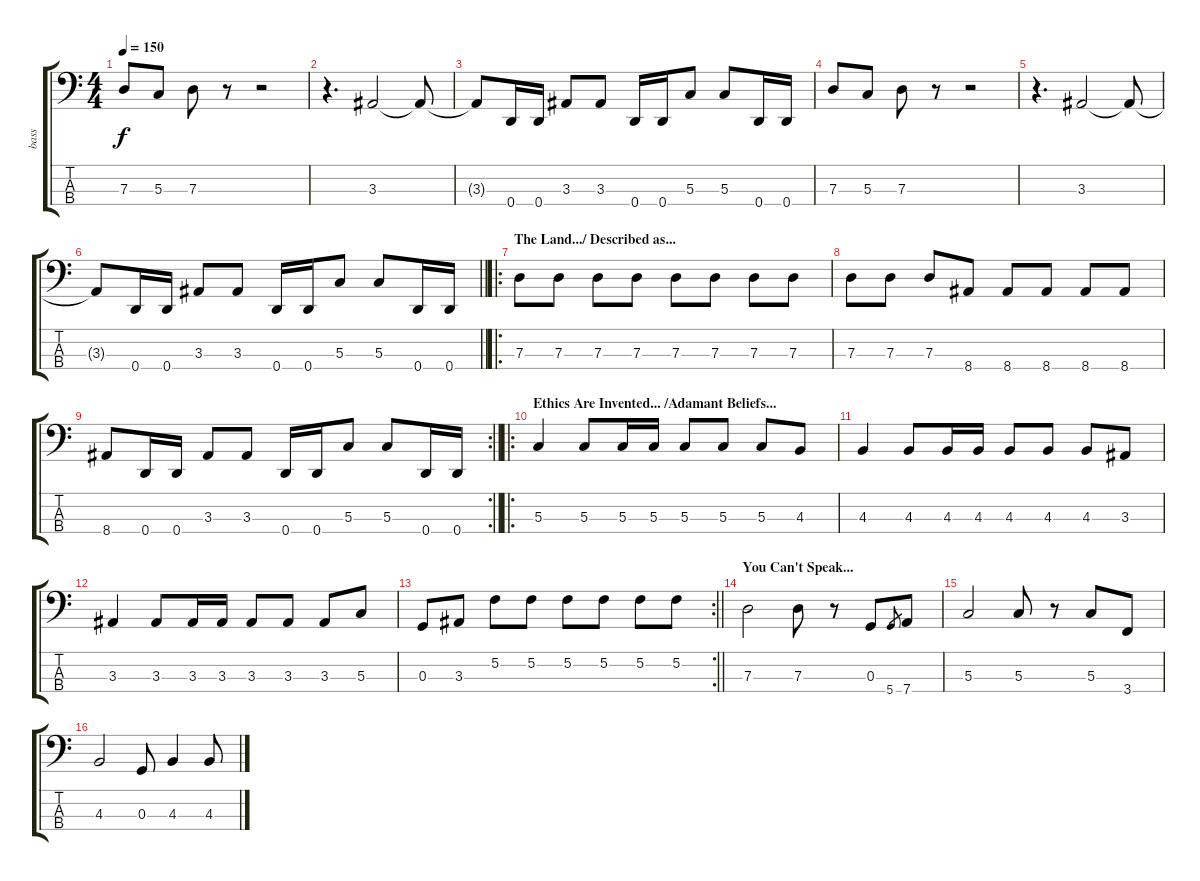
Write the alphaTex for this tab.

\track ("bass" "bass") {instrument electricbassfinger}
\staff {score tabs}
\tuning (F2 C2 G1 D1) {hide}
\ts (4 4)
\section ("" "")
\tempo 150
\clef f4
\ks c
7.3.8{dy f} 5.3.8 7.3.8 r.8 r.2 |
r.4{d} 3.3.2 3.3{t}.8 |
3.3{t}.8 0.4.16 0.4.16 3.3.8 3.3.8 0.4.16 0.4.16 5.3.8 5.3.8 0.4.16 0.4.16 |
7.3.8 5.3.8 7.3.8 r.8 r.2 |
r.4{d} 3.3.2 3.3{t}.8 |
\barLineRight lightlight
3.3{t}.8 0.4.16 0.4.16 3.3.8 3.3.8 0.4.16 0.4.16 5.3.8 5.3.8 0.4.16 0.4.16 |
\ro
\section ("" "The Land.../ Described as...")
7.3.8 7.3.8 7.3.8 7.3.8 7.3.8 7.3.8 7.3.8 7.3.8 |
7.3.8 7.3.8 7.3.8 8.4.8 8.4.8 8.4.8 8.4.8 8.4.8 |
\rc 2
\barLineRight lightlight
8.4.8 0.4.16 0.4.16 3.3.8 3.3.8 0.4.16 0.4.16 5.3.8 5.3.8 0.4.16 0.4.16 |
\ro
\section ("" "Ethics Are Invented... /Adamant Beliefs...")
5.3.4 5.3.8 5.3.16 5.3.16 5.3.8 5.3.8 5.3.8 4.3.8 |
4.3.4 4.3.8 4.3.16 4.3.16 4.3.8 4.3.8 4.3.8 3.3.8 |
3.3.4 3.3.8 3.3.16 3.3.16 3.3.8 3.3.8 3.3.8 5.3.8 |
\rc 2
\barLineRight lightlight
0.3.8 3.3.8 5.2.8 5.2.8 5.2.8 5.2.8 5.2.8 5.2.8 |
\section ("" "You Can't Speak...")
7.3.2 7.3.8 r.8 0.3.8 5.4.8{gr} 7.4.8 |
5.3.2 5.3.8 r.8 5.3.8 3.4.8 |
4.3.2 0.3.8 4.3.4 4.3.8
